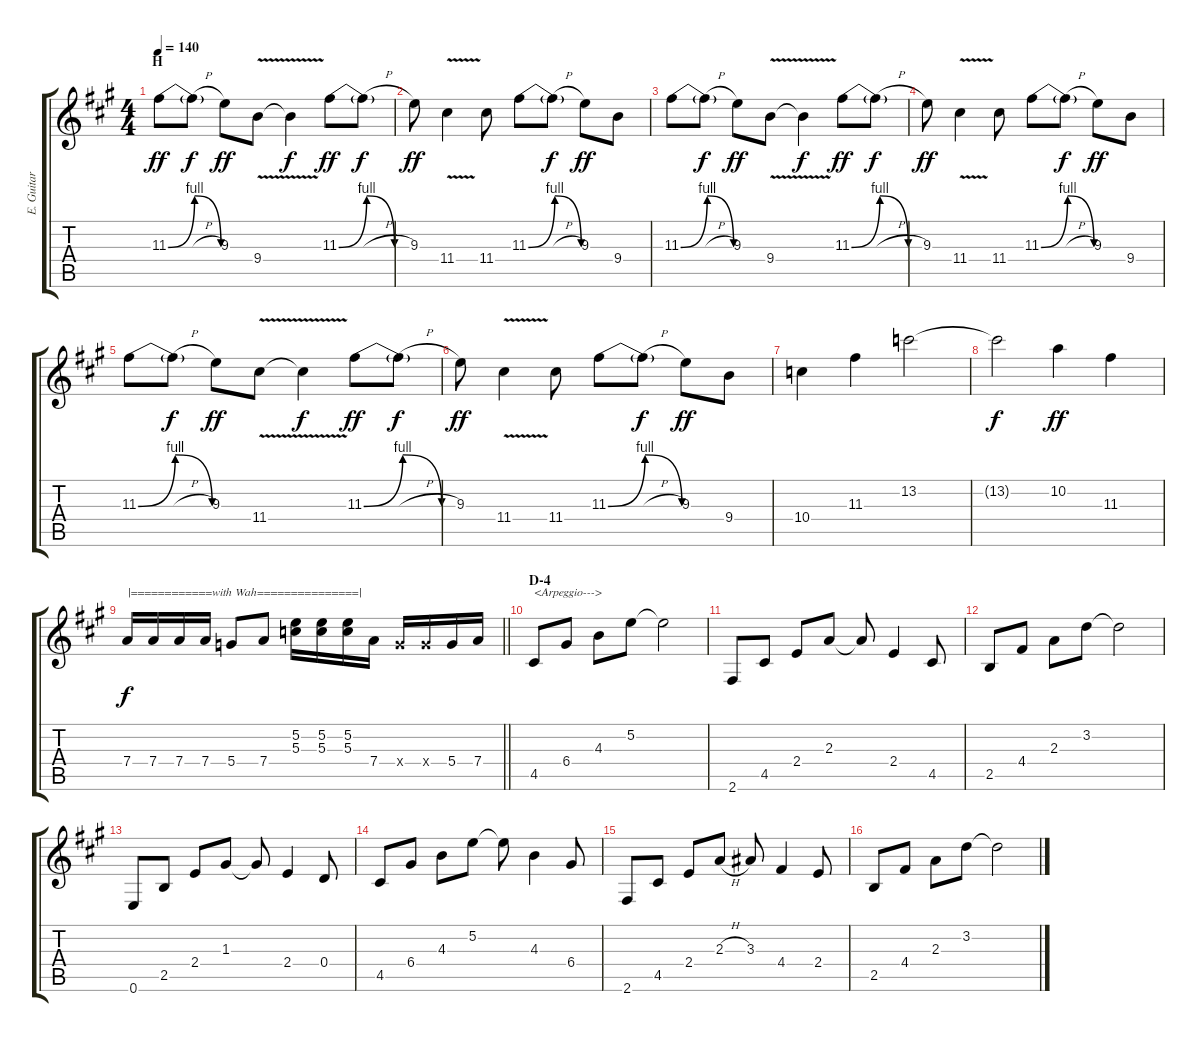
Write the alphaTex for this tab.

\track ("E. Guitar I" "E. Guitar ") {instrument overdrivenguitar}
\staff {score tabs}
\tuning (E4 B3 G3 D3 A2 E2) {hide}
\ts (4 4)
\section ("" "H")
\tempo 140
\clef g2
\ks a
11.3{be (bendrelease 0 0 20 4 54 4 60 0)}.8{dy ff} 11.3{h t}.8{dy f} 9.3.8{dy ff} 9.4{v}.8 9.4{t}.4{dy f} 11.3{be (bendrelease 0 0 20 4 54 4 60 0)}.8{dy ff} 11.3{h t}.8{dy f} |
9.3.8{dy ff} 11.4{v}.4 11.4.8 11.3{be (bendrelease 0 0 20 4 54 4 60 0)}.8 11.3{h t}.8{dy f} 9.3.8{dy ff} 9.4.8 |
11.3{be (bendrelease 0 0 20 4 54 4 60 0)}.8 11.3{h t}.8{dy f} 9.3.8{dy ff} 9.4{v}.8 9.4{t}.4{dy f} 11.3{be (bendrelease 0 0 20 4 54 4 60 0)}.8{dy ff} 11.3{h t}.8{dy f} |
9.3.8{dy ff} 11.4{v}.4 11.4.8 11.3{be (bendrelease 0 0 20 4 54 4 60 0)}.8 11.3{h t}.8{dy f} 9.3.8{dy ff} 9.4.8 |
11.3{be (bendrelease 0 0 20 4 54 4 60 0)}.8 11.3{h t}.8{dy f} 9.3.8{dy ff} 11.4{v}.8 11.4{t}.4{dy f} 11.3{be (bendrelease 0 0 20 4 54 4 60 0)}.8{dy ff} 11.3{h t}.8{dy f} |
9.3.8{dy ff} 11.4{v}.4 11.4.8 11.3{be (bendrelease 0 0 20 4 54 4 60 0)}.8 11.3{h t}.8{dy f} 9.3.8{dy ff} 9.4.8 |
10.4.4 11.3.4 13.2.2 |
13.2{t}.2{dy f} 10.2.4{dy ff} 11.3.4 |
\barLineRight lightlight
7.4.16{txt "|============with Wah===============|" dy f} 7.4.16 7.4.16 7.4.16 5.4.8 7.4.8 (5.2 5.3).16 (5.2 5.3).16 (5.2 5.3).16 7.4.16 5.4{x}.16 5.4{x}.16 5.4.16 7.4.16 |
\section ("" "D-4")
4.5.8{txt "<Arpeggio--->"} 6.4.8 4.3.8 5.2.8 5.2{t}.2 |
2.6.8 4.5.8 2.4.8 2.3.8 2.3{t}.8 2.4.4 4.5.8 |
2.5.8 4.4.8 2.3.8 3.2.8 3.2{t}.2 |
0.6.8 2.5.8 2.4.8 1.3.8 1.3{t}.8 2.4.4 0.4.8 |
4.5.8 6.4.8 4.3.8 5.2.8 5.2{t}.8 4.3.4 6.4.8 |
2.6.8 4.5.8 2.4.8 2.3{h}.8 3.3.8 4.4.4 2.4.8 |
2.5.8 4.4.8 2.3.8 3.2.8 3.2{t}.2
